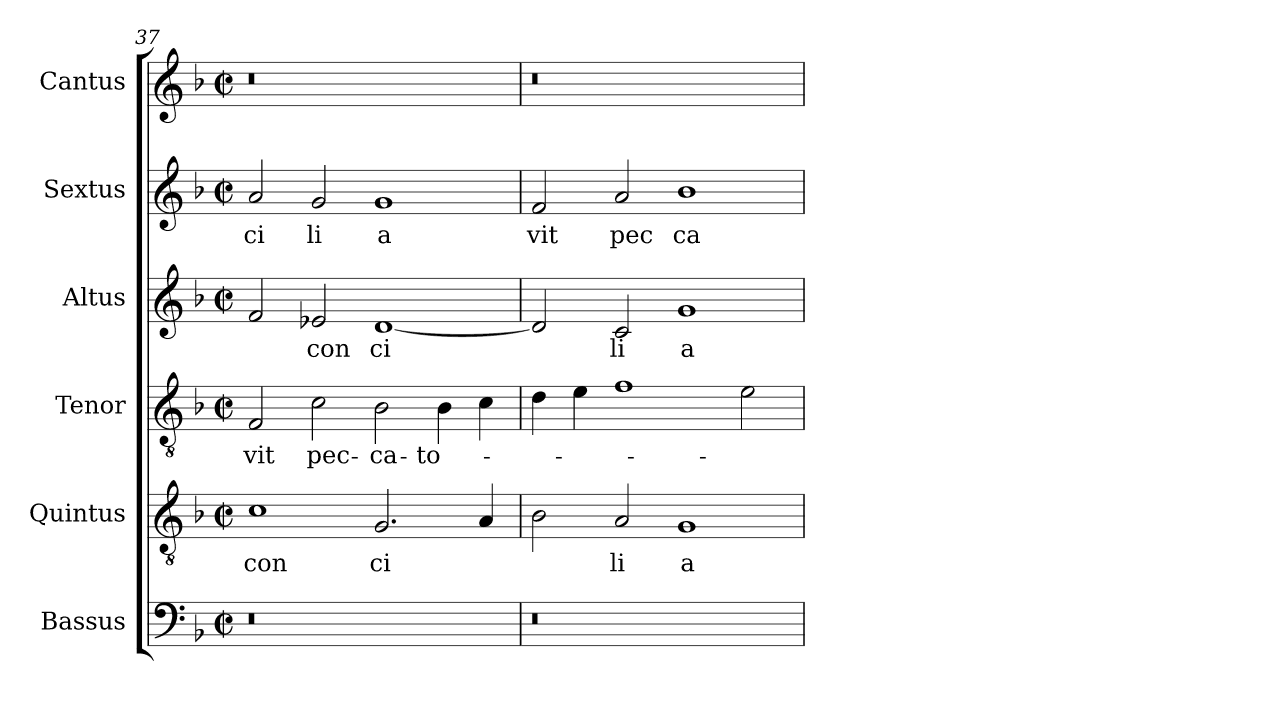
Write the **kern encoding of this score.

**kern	**kern	**text	**kern	**text	**kern	**text	**kern	**text	**kern
*part6	*part5	*part5	*part4	*part4	*part3	*part3	*part2	*part2	*part1
*staff6	*staff5	*staff5	*staff4	*staff4	*staff3	*staff3	*staff2	*staff2	*staff1
*I"Bassus	*I"Quintus	*	*I"Tenor	*	*I"Altus	*	*I"Sextus	*	*I"Cantus
*clefF4	*clefGv2	*	*clefGv2	*	*clefG2	*	*clefG2	*	*clefG2
*k[b-]	*k[b-]	*	*k[b-]	*	*k[b-]	*	*k[b-]	*	*k[b-]
*F:	*F:	*	*F:	*	*F:	*	*F:	*	*F:
*M2/2	*M2/2	*	*M2/2	*	*M2/2	*	*M2/2	*	*M2/2
*met(c|)	*met(c|)	*	*met(c|)	*	*met(c|)	*	*met(c|)	*	*met(c|)
=37	=37	=37	=37	=37	=37	=37	=37	=37	=37
!	!	!LO:LY:b:cj	!	!LO:LY:b:cj	!	!	!	!LO:LY:b:cj	!
0r	1c	con	2F/	-vit	2f/	.	2a/	ci	0r
!	!	!	!	!LO:LY:b:cj	!	!LO:LY:b:cj	!	!LO:LY:b:cj	!
.	.	.	2c\	pec-	2e-X/	con	2g/	li	.
!	!	!LO:LY:b:cj	!	!LO:LY:b:cj	!	!LO:LY:b:cj	!	!LO:LY:b:cj	!
.	2.G/	ci	2B-\	-ca-	[<1d	ci	1g	a	.
!	!	!	!	!LO:LY:b:cj	!	!	!	!	!
.	.	.	4B-\	-to-	.	.	.	.	.
.	4A/	.	4c\	.	.	.	.	.	.
=38	=38	=38	=38	=38	=38	=38	=38	=38	=38
!	!	!	!	!	!	!	!	!LO:LY:b:cj	!
0r	2B-\	.	4d\	.	2d/]	.	2f/	vit	0r
.	.	.	4e\	.	.	.	.	.	.
!	!	!LO:LY:b:cj	!	!	!	!LO:LY:b:cj	!	!LO:LY:b:cj	!
.	2A/	li	1f	.	2c/	li	2a/	pec	.
!	!	!LO:LY:b:cj	!	!	!	!LO:LY:b:cj	!	!LO:LY:b:cj	!
.	1G	a	.	.	1g	a	1b-	ca	.
.	.	.	2e\	.	.	.	.	.	.
=	=	=	=	=	=	=	=	=	=
*-	*-	*-	*-	*-	*-	*-	*-	*-	*-
